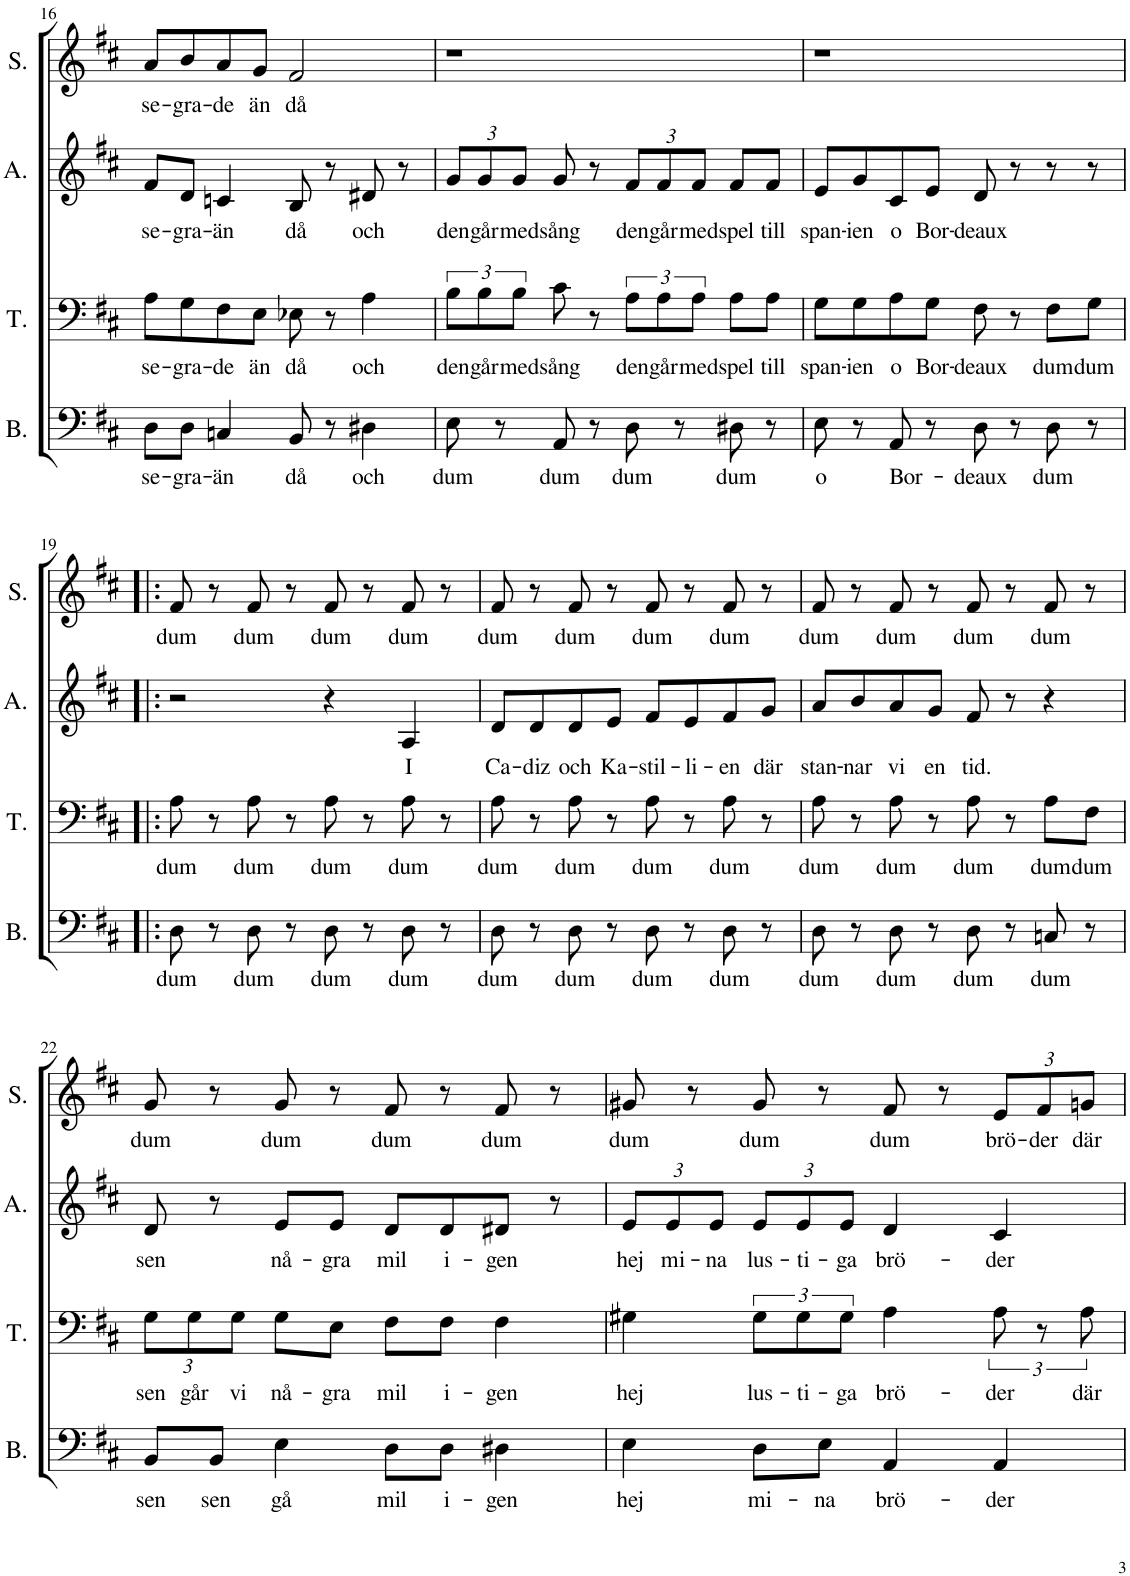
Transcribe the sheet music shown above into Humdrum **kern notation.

**kern	**text	**kern	**text	**kern	**text	**kern	**text
*part4	*part4	*part3	*part3	*part2	*part2	*part1	*part1
*staff4	*staff4	*staff3	*staff3	*staff2	*staff2	*staff1	*staff1
*I"Bass	*	*I"Tenor	*	*I"Alto	*	*I"Soprano	*
*I'B.	*	*I'T.	*	*I'A.	*	*I'S.	*
!!LO:PB:g=z
*clefF4	*	*clefF4	*	*clefG2	*	*clefG2	*
*k[f#c#]	*	*k[f#c#]	*	*k[f#c#]	*	*k[f#c#]	*
*M4/4	*	*M4/4	*	*M4/4	*	*M4/4	*
=16	=16	=16	=16	=16	=16	=16	=16
!	!LO:LY:b	!	!LO:LY:b	!	!LO:LY:b	!	!LO:LY:b
8D\L	se-	8A\L	se-	8f#/L	se-	8a/L	se-
!	!LO:LY:b	!	!LO:LY:b	!	!LO:LY:b	!	!LO:LY:b
8D\J	-gra-	8G\	-gra-	8d/J	-gra-	8b/	-gra-
!	!LO:LY:b	!	!LO:LY:b	!	!LO:LY:b	!	!LO:LY:b
4Cn/	än	8F#\	-de	4cn/	än	8a/	-de
!	!	!	!LO:LY:b	!	!	!	!LO:LY:b
.	.	8E\J	än	.	.	8g/J	än
!	!LO:LY:b	!	!LO:LY:b	!	!LO:LY:b	!	!LO:LY:b
8BB/	då	8E-X\	då	8B/	då	2f#/	då
8r	.	8r	.	8r	.	.	.
!	!LO:LY:b	!	!LO:LY:b	!	!LO:LY:b	!	!
4D#X\	och	4A\	och	8d#X/	och	.	.
.	.	.	.	8r	.	.	.
=17	=17	=17	=17	=17	=17	=17	=17
!	!LO:LY:b	!	!LO:LY:b	!	!	!	!
*	*	*	*	*Xbrackettup	*	*	*
!	!	!	!	!	!LO:LY:b	!	!
8E\	dum	12B\L	den	12g/L	den	1r	.
!	!	!	!LO:LY:b	!	!LO:LY:b	!	!
.	.	12B\	går	12g/	går	.	.
8r	.	.	.	.	.	.	.
!	!	!	!LO:LY:b	!	!LO:LY:b	!	!
.	.	12B\J	med	12g/J	med	.	.
!	!LO:LY:b	!	!LO:LY:b	!	!LO:LY:b	!	!
8AA/	dum	8c#\	sång	8g/	sång	.	.
8r	.	8r	.	8r	.	.	.
!	!LO:LY:b	!	!LO:LY:b	!	!LO:LY:b	!	!
8D\	dum	12A\L	den	12f#/L	den	.	.
!	!	!	!LO:LY:b	!	!LO:LY:b	!	!
.	.	12A\	går	12f#/	går	.	.
8r	.	.	.	.	.	.	.
!	!	!	!LO:LY:b	!	!LO:LY:b	!	!
.	.	12A\J	med	12f#/J	med	.	.
!	!LO:LY:b	!	!LO:LY:b	!	!LO:LY:b	!	!
8D#X\	dum	8A\L	spel	8f#/L	spel	.	.
!	!	!	!LO:LY:b	!	!LO:LY:b	!	!
8r	.	8A\J	till	8f#/J	till	.	.
=18	=18	=18	=18	=18	=18	=18	=18
!	!LO:LY:b	!	!LO:LY:b	!	!LO:LY:b	!	!
8E\	o	8G\L	span-	8e/L	span-	1r	.
!	!	!	!LO:LY:b	!	!LO:LY:b	!	!
8r	.	8G\	-ien	8g/	-ien	.	.
!	!LO:LY:b	!	!LO:LY:b	!	!LO:LY:b	!	!
8AA/	Bor-	8A\	o	8c#/	o	.	.
!	!	!	!LO:LY:b	!	!LO:LY:b	!	!
8r	.	8G\J	Bor-	8e/J	Bor-	.	.
!	!LO:LY:b	!	!LO:LY:b	!	!LO:LY:b	!	!
8D\	-deaux	8F#\	-deaux	8d/	-deaux	.	.
8r	.	8r	.	8r	.	.	.
!	!LO:LY:b	!	!LO:LY:b	!	!	!	!
8D\	dum	8F#\L	dum	8r	.	.	.
!	!	!	!LO:LY:b	!	!	!	!
8r	.	8G\J	dum	8r	.	.	.
!!LO:LB:g=z
=19!|:	=19!|:	=19!|:	=19!|:	=19!|:	=19!|:	=19!|:	=19!|:
!	!LO:LY:b	!	!LO:LY:b	!	!	!	!LO:LY:b
8D\	dum	8A\	dum	2r	.	8f#/	dum
8r	.	8r	.	.	.	8r	.
!	!LO:LY:b	!	!LO:LY:b	!	!	!	!LO:LY:b
8D\	dum	8A\	dum	.	.	8f#/	dum
8r	.	8r	.	.	.	8r	.
!	!LO:LY:b	!	!LO:LY:b	!	!	!	!LO:LY:b
8D\	dum	8A\	dum	4r	.	8f#/	dum
8r	.	8r	.	.	.	8r	.
!	!LO:LY:b	!	!LO:LY:b	!	!LO:LY:b	!	!LO:LY:b
8D\	dum	8A\	dum	4A/	I	8f#/	dum
8r	.	8r	.	.	.	8r	.
=20	=20	=20	=20	=20	=20	=20	=20
!	!LO:LY:b	!	!LO:LY:b	!	!LO:LY:b	!	!LO:LY:b
8D\	dum	8A\	dum	8d/L	Ca-	8f#/	dum
!	!	!	!	!	!LO:LY:b	!	!
8r	.	8r	.	8d/	-diz	8r	.
!	!LO:LY:b	!	!LO:LY:b	!	!LO:LY:b	!	!LO:LY:b
8D\	dum	8A\	dum	8d/	och	8f#/	dum
!	!	!	!	!	!LO:LY:b	!	!
8r	.	8r	.	8e/J	Ka-	8r	.
!	!LO:LY:b	!	!LO:LY:b	!	!LO:LY:b	!	!LO:LY:b
8D\	dum	8A\	dum	8f#/L	-stil-	8f#/	dum
!	!	!	!	!	!LO:LY:b	!	!
8r	.	8r	.	8e/	-li-	8r	.
!	!LO:LY:b	!	!LO:LY:b	!	!LO:LY:b	!	!LO:LY:b
8D\	dum	8A\	dum	8f#/	-en	8f#/	dum
!	!	!	!	!	!LO:LY:b	!	!
8r	.	8r	.	8g/J	där	8r	.
=21	=21	=21	=21	=21	=21	=21	=21
!	!LO:LY:b	!	!LO:LY:b	!	!LO:LY:b	!	!LO:LY:b
8D\	dum	8A\	dum	8a/L	stan-	8f#/	dum
!	!	!	!	!	!LO:LY:b	!	!
8r	.	8r	.	8b/	-nar	8r	.
!	!LO:LY:b	!	!LO:LY:b	!	!LO:LY:b	!	!LO:LY:b
8D\	dum	8A\	dum	8a/	vi	8f#/	dum
!	!	!	!	!	!LO:LY:b	!	!
8r	.	8r	.	8g/J	en	8r	.
!	!LO:LY:b	!	!LO:LY:b	!	!LO:LY:b	!	!LO:LY:b
8D\	dum	8A\	dum	8f#/	tid.	8f#/	dum
8r	.	8r	.	8r	.	8r	.
!	!LO:LY:b	!	!LO:LY:b	!	!	!	!LO:LY:b
8Cn/	dum	8A\L	dum	4r	.	8f#/	dum
!	!	!	!LO:LY:b	!	!	!	!
8r	.	8F#\J	dum	.	.	8r	.
!!LO:LB:g=z
=22	=22	=22	=22	=22	=22	=22	=22
!	!LO:LY:b	!	!	!	!	!	!
*	*	*Xbrackettup	*	*	*	*	*
!	!	!	!LO:LY:b	!	!LO:LY:b	!	!LO:LY:b
8BB/L	sen	12G\L	sen	8d/	sen	8g/	dum
!	!	!	!LO:LY:b	!	!	!	!
.	.	12G\	går	.	.	.	.
!	!LO:LY:b	!	!	!	!	!	!
8BB/J	sen	.	.	8r	.	8r	.
!	!	!	!LO:LY:b	!	!	!	!
.	.	12G\J	vi	.	.	.	.
!	!LO:LY:b	!	!LO:LY:b	!	!LO:LY:b	!	!LO:LY:b
4E\	gå	8G\L	nå-	8e/L	nå-	8g/	dum
!	!	!	!LO:LY:b	!	!LO:LY:b	!	!
.	.	8E\J	-gra	8e/J	-gra	8r	.
!	!LO:LY:b	!	!LO:LY:b	!	!LO:LY:b	!	!LO:LY:b
8D\L	mil	8F#\L	mil	8d/L	mil	8f#/	dum
!	!LO:LY:b	!	!LO:LY:b	!	!LO:LY:b	!	!
8D\J	i-	8F#\J	i-	8d/	i-	8r	.
!	!LO:LY:b	!	!LO:LY:b	!	!LO:LY:b	!	!LO:LY:b
4D#X\	-gen	4F#\	-gen	8d#X/J	-gen	8f#/	dum
.	.	.	.	8r	.	8r	.
=23	=23	=23	=23	=23	=23	=23	=23
!	!LO:LY:b	!	!LO:LY:b	!	!LO:LY:b	!	!LO:LY:b
4E\	hej	4G#X\	hej	12e/L	hej	8g#X/	dum
!	!	!	!	!	!LO:LY:b	!	!
.	.	.	.	12e/	mi-	.	.
.	.	.	.	.	.	8r	.
!	!	!	!	!	!LO:LY:b	!	!
.	.	.	.	12e/J	-na	.	.
!	!LO:LY:b	!	!	!	!	!	!
*	*	*brackettup	*	*	*	*	*
!	!	!	!LO:LY:b	!	!LO:LY:b	!	!LO:LY:b
8D\L	mi-	12G#\L	lus-	12e/L	lus-	8g#/	dum
!	!	!	!LO:LY:b	!	!LO:LY:b	!	!
.	.	12G#\	-ti-	12e/	-ti-	.	.
!	!LO:LY:b	!	!	!	!	!	!
8E\J	-na	.	.	.	.	8r	.
!	!	!	!LO:LY:b	!	!LO:LY:b	!	!
.	.	12G#\J	-ga	12e/J	-ga	.	.
!	!LO:LY:b	!	!LO:LY:b	!	!LO:LY:b	!	!LO:LY:b
4AA/	brö-	4A\	brö-	4d/	brö-	8f#/	dum
.	.	.	.	.	.	8r	.
!	!LO:LY:b	!	!LO:LY:b	!	!LO:LY:b	!	!
*	*	*	*	*	*	*Xbrackettup	*
!	!	!	!	!	!	!	!LO:LY:b
4AA/	-der	12A\	-der	4c#/	-der	12e/L	brö-
!	!	!	!	!	!	!	!LO:LY:b
.	.	12r	.	.	.	12f#/	-der
!	!	!	!LO:LY:b	!	!	!	!LO:LY:b
.	.	12A\	där	.	.	12gn/J	där
=	=	=	=	=	=	=	=
*-	*-	*-	*-	*-	*-	*-	*-
